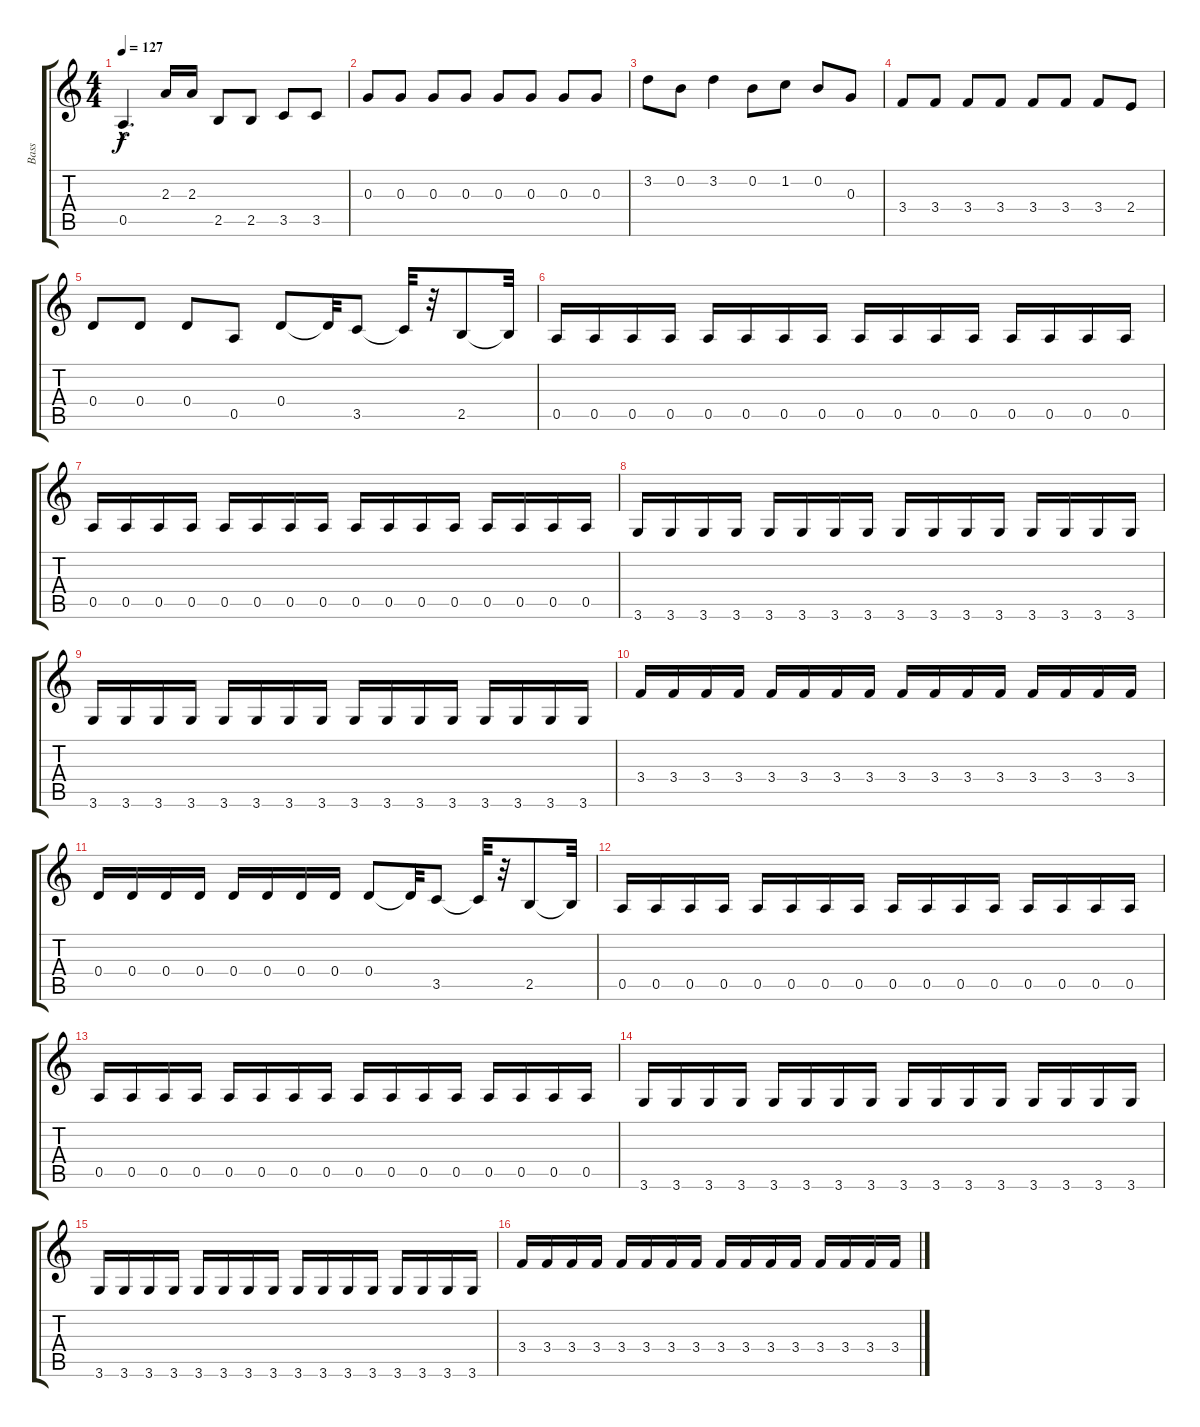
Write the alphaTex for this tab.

\track ("Bass" "Bass") {instrument fretlessbass}
\staff {score tabs}
\tuning (E4 B3 G3 D3 A2 E2) {hide}
\ts (4 4)
\tempo 127
\clef g2
\ks c
0.5{hac}.4{d dy f} 2.3.16 2.3.16 2.5.8 2.5.8 3.5.8 3.5.8 |
0.3.8 0.3.8 0.3.8 0.3.8 0.3.8 0.3.8 0.3.8 0.3.8 |
3.2.8 0.2.8 3.2.4 0.2.8 1.2.8 0.2.8 0.3.8 |
3.4.8 3.4.8 3.4.8 3.4.8 3.4.8 3.4.8 3.4.8 2.4.8 |
0.4.8 0.4.8 0.4.8 0.5.8 0.4.8 0.4{t}.32 3.5.8 3.5{t}.32 r.32 2.5.8 2.5{t}.32 |
0.5.16 0.5.16 0.5.16 0.5.16 0.5.16 0.5.16 0.5.16 0.5.16 0.5.16 0.5.16 0.5.16 0.5.16 0.5.16 0.5.16 0.5.16 0.5.16 |
0.5.16 0.5.16 0.5.16 0.5.16 0.5.16 0.5.16 0.5.16 0.5.16 0.5.16 0.5.16 0.5.16 0.5.16 0.5.16 0.5.16 0.5.16 0.5.16 |
3.6.16 3.6.16 3.6.16 3.6.16 3.6.16 3.6.16 3.6.16 3.6.16 3.6.16 3.6.16 3.6.16 3.6.16 3.6.16 3.6.16 3.6.16 3.6.16 |
3.6.16 3.6.16 3.6.16 3.6.16 3.6.16 3.6.16 3.6.16 3.6.16 3.6.16 3.6.16 3.6.16 3.6.16 3.6.16 3.6.16 3.6.16 3.6.16 |
3.4.16 3.4.16 3.4.16 3.4.16 3.4.16 3.4.16 3.4.16 3.4.16 3.4.16 3.4.16 3.4.16 3.4.16 3.4.16 3.4.16 3.4.16 3.4.16 |
0.4.16 0.4.16 0.4.16 0.4.16 0.4.16 0.4.16 0.4.16 0.4.16 0.4.8 0.4{t}.32 3.5.8 3.5{t}.32 r.32 2.5.8 2.5{t}.32 |
0.5.16 0.5.16 0.5.16 0.5.16 0.5.16 0.5.16 0.5.16 0.5.16 0.5.16 0.5.16 0.5.16 0.5.16 0.5.16 0.5.16 0.5.16 0.5.16 |
0.5.16 0.5.16 0.5.16 0.5.16 0.5.16 0.5.16 0.5.16 0.5.16 0.5.16 0.5.16 0.5.16 0.5.16 0.5.16 0.5.16 0.5.16 0.5.16 |
3.6.16 3.6.16 3.6.16 3.6.16 3.6.16 3.6.16 3.6.16 3.6.16 3.6.16 3.6.16 3.6.16 3.6.16 3.6.16 3.6.16 3.6.16 3.6.16 |
3.6.16 3.6.16 3.6.16 3.6.16 3.6.16 3.6.16 3.6.16 3.6.16 3.6.16 3.6.16 3.6.16 3.6.16 3.6.16 3.6.16 3.6.16 3.6.16 |
3.4.16 3.4.16 3.4.16 3.4.16 3.4.16 3.4.16 3.4.16 3.4.16 3.4.16 3.4.16 3.4.16 3.4.16 3.4.16 3.4.16 3.4.16 3.4.16
